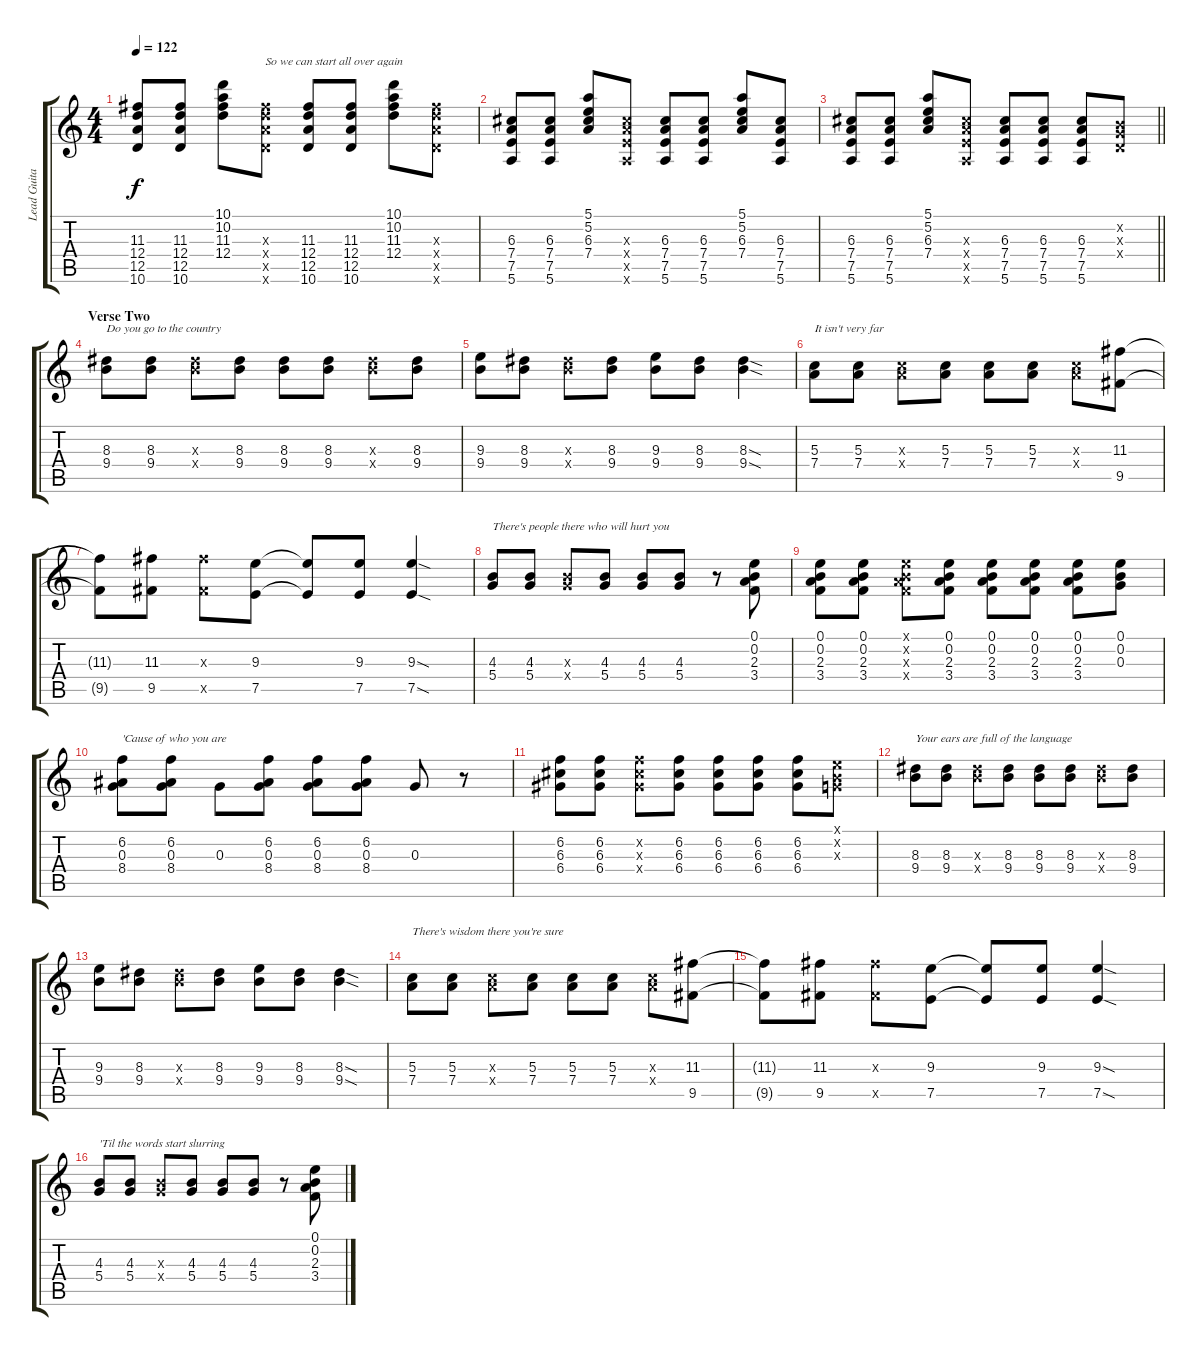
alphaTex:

\track ("Lead Guitar" "Lead Guita") {instrument electricguitarclean}
\staff {score tabs}
\tuning (E4 B3 G3 D3 A2 E2) {hide}
\ts (4 4)
\tempo 122
\clef g2
\ks c
(11.3 12.4 12.5 10.6).8{dy f} (11.3 12.4 12.5 10.6).8 (10.1 10.2 11.3 12.4).8 (11.3{x} 12.4{x} 12.5{x} 10.6{x}).8{txt "So we can start all over again"} (11.3 12.4 12.5 10.6).8 (11.3 12.4 12.5 10.6).8 (10.1 10.2 11.3 12.4).8 (11.3{x} 12.4{x} 12.5{x} 10.6{x}).8 |
(6.3 7.4 7.5 5.6).8 (6.3 7.4 7.5 5.6).8 (5.1 5.2 6.3 7.4).8 (6.3{x} 7.4{x} 7.5{x} 5.6{x}).8 (6.3 7.4 7.5 5.6).8 (6.3 7.4 7.5 5.6).8 (5.1 5.2 6.3 7.4).8 (6.3 7.4 7.5 5.6).8 |
\barLineRight lightlight
(6.3 7.4 7.5 5.6).8 (6.3 7.4 7.5 5.6).8 (5.1 5.2 6.3 7.4).8 (6.3{x} 7.4{x} 7.5{x} 5.6{x}).8 (6.3 7.4 7.5 5.6).8 (6.3 7.4 7.5 5.6).8 (6.3 7.4 7.5 5.6).8 (0.2{x} 0.3{x} 0.4{x}).8 |
\section ("" "Verse Two")
(8.3 9.4).8{txt "Do you go to the country"} (8.3 9.4).8 (8.3{x} 9.4{x}).8 (8.3 9.4).8 (8.3 9.4).8 (8.3 9.4).8 (8.3{x} 9.4{x}).8 (8.3 9.4).8 |
(9.3 9.4).8 (8.3 9.4).8 (8.3{x} 9.4{x}).8 (8.3 9.4).8 (9.3 9.4).8 (8.3 9.4).8 (8.3{sod} 9.4{sod}).4 |
(5.3 7.4).8{txt "It isn't very far"} (5.3 7.4).8 (5.3{x} 7.4{x}).8 (5.3 7.4).8 (5.3 7.4).8 (5.3 7.4).8 (5.3{x} 7.4{x}).8 (11.3 9.5).8 |
(11.3{t} 9.5{t}).8 (11.3 9.5).8 (11.3{x} 9.5{x}).8 (9.3 7.5).8 (9.3{t} 7.5{t}).8 (9.3 7.5).8 (9.3{sod} 7.5{sod}).4 |
(4.3 5.4).8{txt "There's people there who will hurt you"} (4.3 5.4).8 (4.3{x} 5.4{x}).8 (4.3 5.4).8 (4.3 5.4).8 (4.3 5.4).8 r.8 (0.1 0.2 2.3 3.4).8 |
(0.1 0.2 2.3 3.4).8 (0.1 0.2 2.3 3.4).8 (0.1{x} 0.2{x} 2.3{x} 3.4{x}).8 (0.1 0.2 2.3 3.4).8 (0.1 0.2 2.3 3.4).8 (0.1 0.2 2.3 3.4).8 (0.1 0.2 2.3 3.4).8 (0.1 0.2 0.3).8 |
(6.2 0.3 8.4).8{txt "'Cause of who you are"} (6.2 0.3 8.4).8 0.3.8 (6.2 0.3 8.4).8 (6.2 0.3 8.4).8 (6.2 0.3 8.4).8 0.3.8 r.8 |
(6.2 6.3 6.4).8 (6.2 6.3 6.4).8 (6.2{x} 6.3{x} 6.4{x}).8 (6.2 6.3 6.4).8 (6.2 6.3 6.4).8 (6.2 6.3 6.4).8 (6.2 6.3 6.4).8 (0.1{x} 0.2{x} 0.3{x}).8 |
(8.3 9.4).8{txt "Your ears are full of the language"} (8.3 9.4).8 (8.3{x} 9.4{x}).8 (8.3 9.4).8 (8.3 9.4).8 (8.3 9.4).8 (8.3{x} 9.4{x}).8 (8.3 9.4).8 |
(9.3 9.4).8 (8.3 9.4).8 (8.3{x} 9.4{x}).8 (8.3 9.4).8 (9.3 9.4).8 (8.3 9.4).8 (8.3{sod} 9.4{sod}).4 |
(5.3 7.4).8{txt "There's wisdom there you're sure"} (5.3 7.4).8 (5.3{x} 7.4{x}).8 (5.3 7.4).8 (5.3 7.4).8 (5.3 7.4).8 (5.3{x} 7.4{x}).8 (11.3 9.5).8 |
(11.3{t} 9.5{t}).8 (11.3 9.5).8 (11.3{x} 9.5{x}).8 (9.3 7.5).8 (9.3{t} 7.5{t}).8 (9.3 7.5).8 (9.3{sod} 7.5{sod}).4 |
(4.3 5.4).8{txt "'Til the words start slurring"} (4.3 5.4).8 (4.3{x} 5.4{x}).8 (4.3 5.4).8 (4.3 5.4).8 (4.3 5.4).8 r.8 (0.1 0.2 2.3 3.4).8
